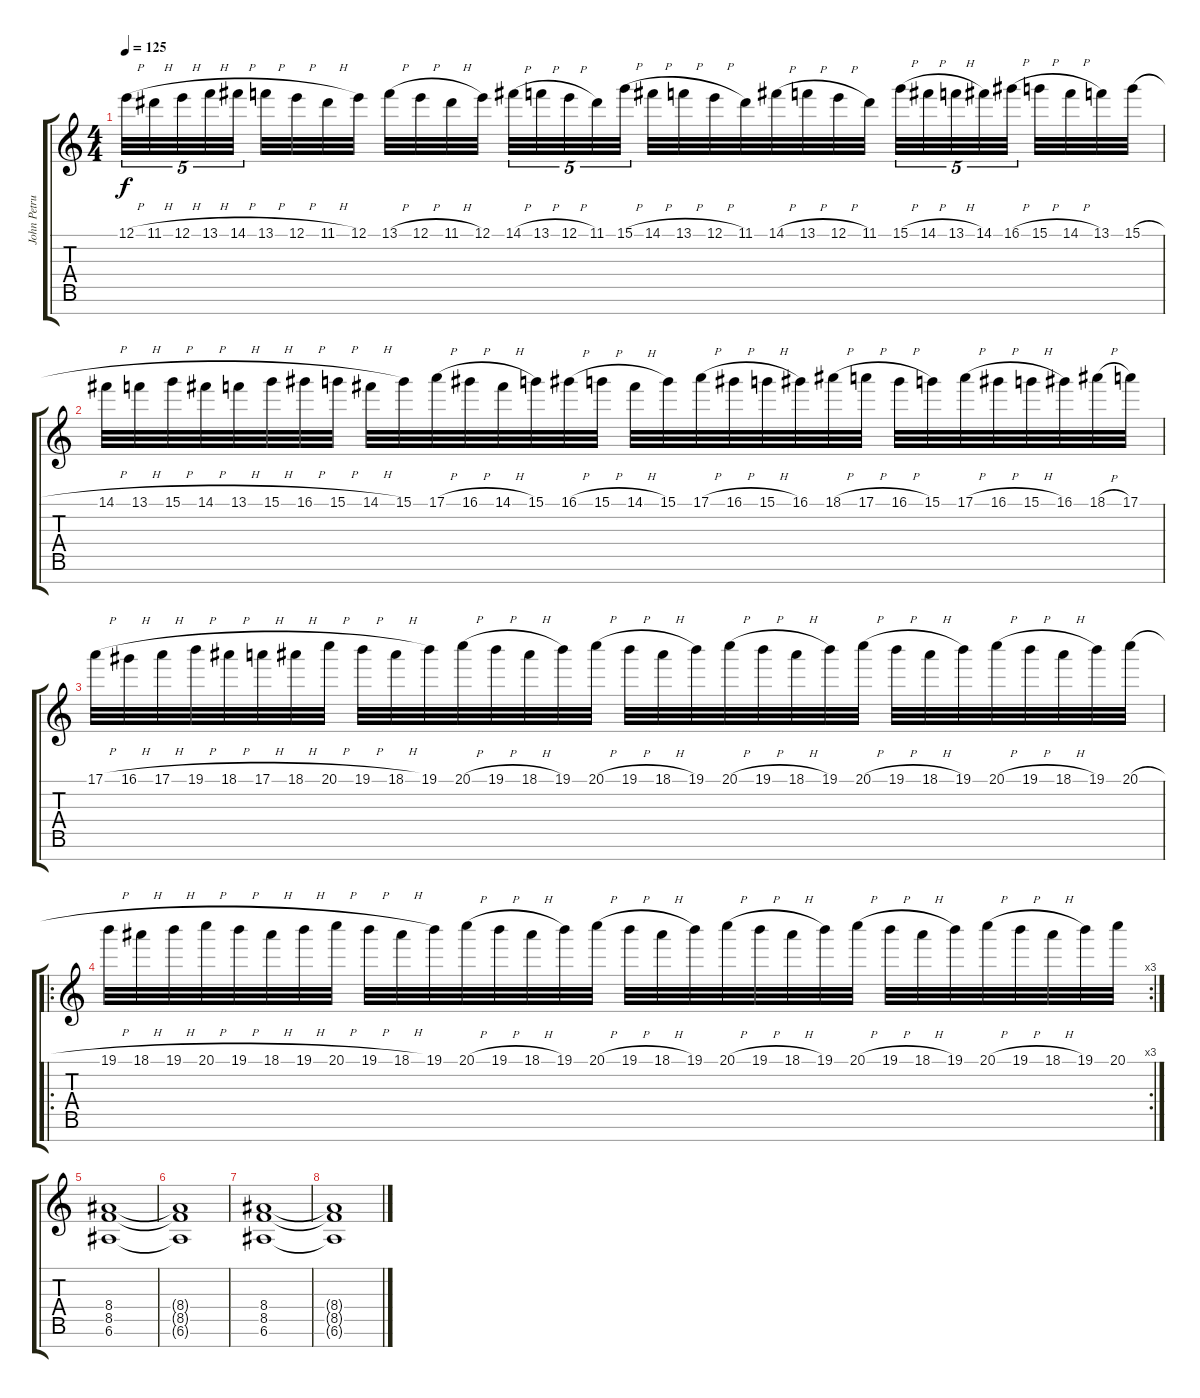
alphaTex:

\track ("John Petrucci" "John Petru") {instrument distortionguitar}
\staff {score tabs}
\tuning (E4 B3 G3 D3 A2 E2 B1) {hide}
\ts (4 4)
\tempo 125
\clef g2
\ks c
12.1{h}.32{tu (5 4) dy f} 11.1{h}.32{tu (5 4)} 12.1{h}.32{tu (5 4)} 13.1{h}.32{tu (5 4)} 14.1{h}.32{tu (5 4)} 13.1{h}.32 12.1{h}.32 11.1{h}.32 12.1.32 13.1{h}.32 12.1{h}.32 11.1{h}.32 12.1.32 14.1{h}.32{tu (5 4)} 13.1{h}.32{tu (5 4)} 12.1{h}.32{tu (5 4)} 11.1.32{tu (5 4)} 15.1{h}.32{tu (5 4)} 14.1{h}.32 13.1{h}.32 12.1{h}.32 11.1.32 14.1{h}.32 13.1{h}.32 12.1{h}.32 11.1.32 15.1{h}.32{tu (5 4)} 14.1{h}.32{tu (5 4)} 13.1{h}.32{tu (5 4)} 14.1.32{tu (5 4)} 16.1{h}.32{tu (5 4)} 15.1{h}.32 14.1{h}.32 13.1.32 15.1{h}.32 |
14.1{h}.32 13.1{h}.32 15.1{h}.32 14.1{h}.32 13.1{h}.32 15.1{h}.32 16.1{h}.32 15.1{h}.32 14.1{h}.32 15.1.32 17.1{h}.32 16.1{h}.32 14.1{h}.32 15.1.32 16.1{h}.32 15.1{h}.32 14.1{h}.32 15.1.32 17.1{h}.32 16.1{h}.32 15.1{h}.32 16.1.32 18.1{h}.32 17.1{h}.32 16.1{h}.32 15.1.32 17.1{h}.32 16.1{h}.32 15.1{h}.32 16.1.32 18.1{h}.32 17.1.32 |
17.1{h}.32 16.1{h}.32 17.1{h}.32 19.1{h}.32 18.1{h}.32 17.1{h}.32 18.1{h}.32 20.1{h}.32 19.1{h}.32 18.1{h}.32 19.1.32 20.1{h}.32 19.1{h}.32 18.1{h}.32 19.1.32 20.1{h}.32 19.1{h}.32 18.1{h}.32 19.1.32 20.1{h}.32 19.1{h}.32 18.1{h}.32 19.1.32 20.1{h}.32 19.1{h}.32 18.1{h}.32 19.1.32 20.1{h}.32 19.1{h}.32 18.1{h}.32 19.1.32 20.1{h}.32 |
\ro
\rc 3
19.1{h}.32 18.1{h}.32 19.1{h}.32 20.1{h}.32 19.1{h}.32 18.1{h}.32 19.1{h}.32 20.1{h}.32 19.1{h}.32 18.1{h}.32 19.1.32 20.1{h}.32 19.1{h}.32 18.1{h}.32 19.1.32 20.1{h}.32 19.1{h}.32 18.1{h}.32 19.1.32 20.1{h}.32 19.1{h}.32 18.1{h}.32 19.1.32 20.1{h}.32 19.1{h}.32 18.1{h}.32 19.1.32 20.1{h}.32 19.1{h}.32 18.1{h}.32 19.1.32 20.1.32 |
(8.4 8.5 6.6).1 |
(8.4{t} 8.5{t} 6.6{t}).1 |
(8.4 8.5 6.6).1 |
(8.4{t} 8.5{t} 6.6{t}).1
